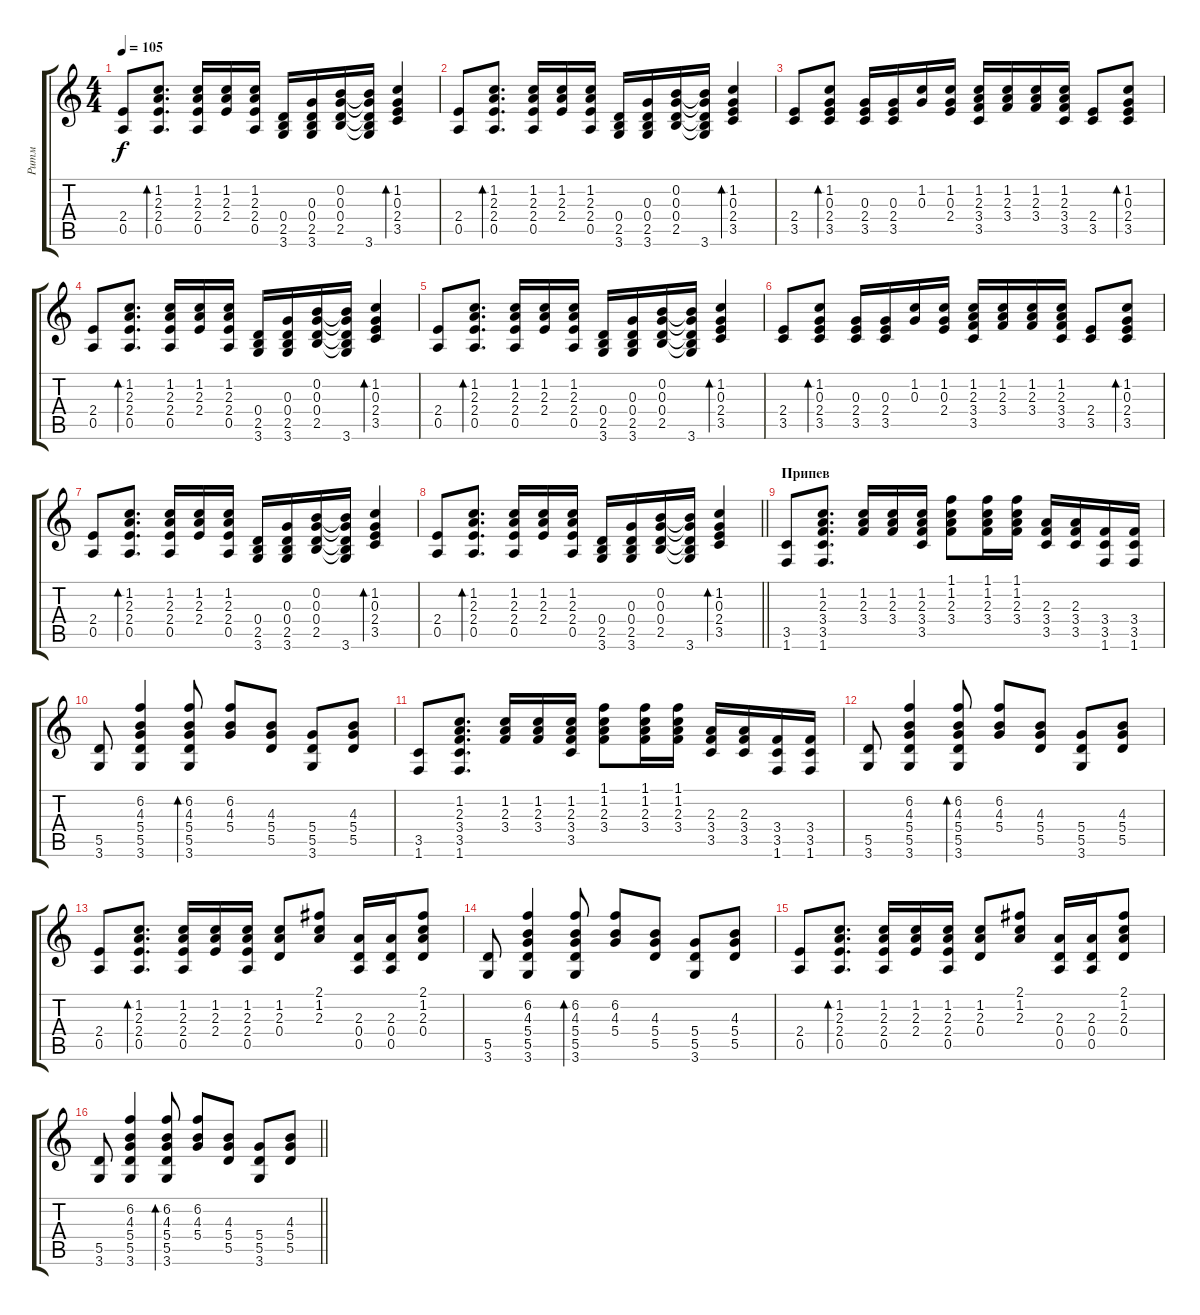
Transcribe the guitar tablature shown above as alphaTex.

\track ("Ритм" "Ритм") {instrument acousticguitarsteel}
\staff {score tabs}
\tuning (E4 B3 G3 D3 A2 E2) {hide}
\ts (4 4)
\tempo 105
\clef g2
\ks c
(2.4 0.5).8{dy f} (1.2 2.3 2.4 0.5).8{d bd 60} (1.2 2.3 2.4 0.5).16 (1.2 2.3 2.4).16 (1.2 2.3 2.4 0.5).16 (0.4 2.5 3.6).16 (0.3 0.4 2.5 3.6).16 (0.2 0.3 0.4 2.5).16 (0.2{t} 0.3{t} 0.4{t} 2.5{t} 3.6).16 (1.2 0.3 2.4 3.5).4{bd 60} |
(2.4 0.5).8 (1.2 2.3 2.4 0.5).8{d bd 60} (1.2 2.3 2.4 0.5).16 (1.2 2.3 2.4).16 (1.2 2.3 2.4 0.5).16 (0.4 2.5 3.6).16 (0.3 0.4 2.5 3.6).16 (0.2 0.3 0.4 2.5).16 (0.2{t} 0.3{t} 0.4{t} 2.5{t} 3.6).16 (1.2 0.3 2.4 3.5).4{bd 60} |
(2.4 3.5).8 (1.2 0.3 2.4 3.5).8{bd 60} (0.3 2.4 3.5).16 (0.3 2.4 3.5).16 (1.2 0.3).16 (1.2 0.3 2.4).16 (1.2 2.3 3.4 3.5).16 (1.2 2.3 3.4).16 (1.2 2.3 3.4).16 (1.2 2.3 3.4 3.5).16 (2.4 3.5).8 (1.2 0.3 2.4 3.5).8{bd 60} |
(2.4 0.5).8 (1.2 2.3 2.4 0.5).8{d bd 60} (1.2 2.3 2.4 0.5).16 (1.2 2.3 2.4).16 (1.2 2.3 2.4 0.5).16 (0.4 2.5 3.6).16 (0.3 0.4 2.5 3.6).16 (0.2 0.3 0.4 2.5).16 (0.2{t} 0.3{t} 0.4{t} 2.5{t} 3.6).16 (1.2 0.3 2.4 3.5).4{bd 60} |
(2.4 0.5).8 (1.2 2.3 2.4 0.5).8{d bd 60} (1.2 2.3 2.4 0.5).16 (1.2 2.3 2.4).16 (1.2 2.3 2.4 0.5).16 (0.4 2.5 3.6).16 (0.3 0.4 2.5 3.6).16 (0.2 0.3 0.4 2.5).16 (0.2{t} 0.3{t} 0.4{t} 2.5{t} 3.6).16 (1.2 0.3 2.4 3.5).4{bd 60} |
(2.4 3.5).8 (1.2 0.3 2.4 3.5).8{bd 60} (0.3 2.4 3.5).16 (0.3 2.4 3.5).16 (1.2 0.3).16 (1.2 0.3 2.4).16 (1.2 2.3 3.4 3.5).16 (1.2 2.3 3.4).16 (1.2 2.3 3.4).16 (1.2 2.3 3.4 3.5).16 (2.4 3.5).8 (1.2 0.3 2.4 3.5).8{bd 60} |
(2.4 0.5).8 (1.2 2.3 2.4 0.5).8{d bd 60} (1.2 2.3 2.4 0.5).16 (1.2 2.3 2.4).16 (1.2 2.3 2.4 0.5).16 (0.4 2.5 3.6).16 (0.3 0.4 2.5 3.6).16 (0.2 0.3 0.4 2.5).16 (0.2{t} 0.3{t} 0.4{t} 2.5{t} 3.6).16 (1.2 0.3 2.4 3.5).4{bd 60} |
\barLineRight lightlight
(2.4 0.5).8 (1.2 2.3 2.4 0.5).8{d bd 60} (1.2 2.3 2.4 0.5).16 (1.2 2.3 2.4).16 (1.2 2.3 2.4 0.5).16 (0.4 2.5 3.6).16 (0.3 0.4 2.5 3.6).16 (0.2 0.3 0.4 2.5).16 (0.2{t} 0.3{t} 0.4{t} 2.5{t} 3.6).16 (1.2 0.3 2.4 3.5).4{bd 60} |
\section ("" "Припев")
(3.5 1.6).8 (1.2 2.3 3.4 3.5 1.6).8{d} (1.2 2.3 3.4).16 (1.2 2.3 3.4).16 (1.2 2.3 3.4 3.5).16 (1.1 1.2 2.3 3.4).8 (1.1 1.2 2.3 3.4).16 (1.1 1.2 2.3 3.4).16 (2.3 3.4 3.5).16 (2.3 3.4 3.5).16 (3.4 3.5 1.6).16 (3.4 3.5 1.6).16 |
(5.5 3.6).8 (6.2 4.3 5.4 5.5 3.6).4 (6.2 4.3 5.4 5.5 3.6).8{bd 60} (6.2 4.3 5.4).8 (4.3 5.4 5.5).8 (5.4 5.5 3.6).8 (4.3 5.4 5.5).8 |
(3.5 1.6).8 (1.2 2.3 3.4 3.5 1.6).8{d} (1.2 2.3 3.4).16 (1.2 2.3 3.4).16 (1.2 2.3 3.4 3.5).16 (1.1 1.2 2.3 3.4).8 (1.1 1.2 2.3 3.4).16 (1.1 1.2 2.3 3.4).16 (2.3 3.4 3.5).16 (2.3 3.4 3.5).16 (3.4 3.5 1.6).16 (3.4 3.5 1.6).16 |
(5.5 3.6).8 (6.2 4.3 5.4 5.5 3.6).4 (6.2 4.3 5.4 5.5 3.6).8{bd 60} (6.2 4.3 5.4).8 (4.3 5.4 5.5).8 (5.4 5.5 3.6).8 (4.3 5.4 5.5).8 |
(2.4 0.5).8 (1.2 2.3 2.4 0.5).8{d bd 60} (1.2 2.3 2.4 0.5).16 (1.2 2.3 2.4).16 (1.2 2.3 2.4 0.5).16 (1.2 2.3 0.4).8 (2.1 1.2 2.3).8 (2.3 0.4 0.5).16 (2.3 0.4 0.5).16 (2.1 1.2 2.3 0.4).8 |
(5.5 3.6).8 (6.2 4.3 5.4 5.5 3.6).4 (6.2 4.3 5.4 5.5 3.6).8{bd 60} (6.2 4.3 5.4).8 (4.3 5.4 5.5).8 (5.4 5.5 3.6).8 (4.3 5.4 5.5).8 |
(2.4 0.5).8 (1.2 2.3 2.4 0.5).8{d bd 60} (1.2 2.3 2.4 0.5).16 (1.2 2.3 2.4).16 (1.2 2.3 2.4 0.5).16 (1.2 2.3 0.4).8 (2.1 1.2 2.3).8 (2.3 0.4 0.5).16 (2.3 0.4 0.5).16 (2.1 1.2 2.3 0.4).8 |
\barLineRight lightlight
(5.5 3.6).8 (6.2 4.3 5.4 5.5 3.6).4 (6.2 4.3 5.4 5.5 3.6).8{bd 60} (6.2 4.3 5.4).8 (4.3 5.4 5.5).8 (5.4 5.5 3.6).8 (4.3 5.4 5.5).8
